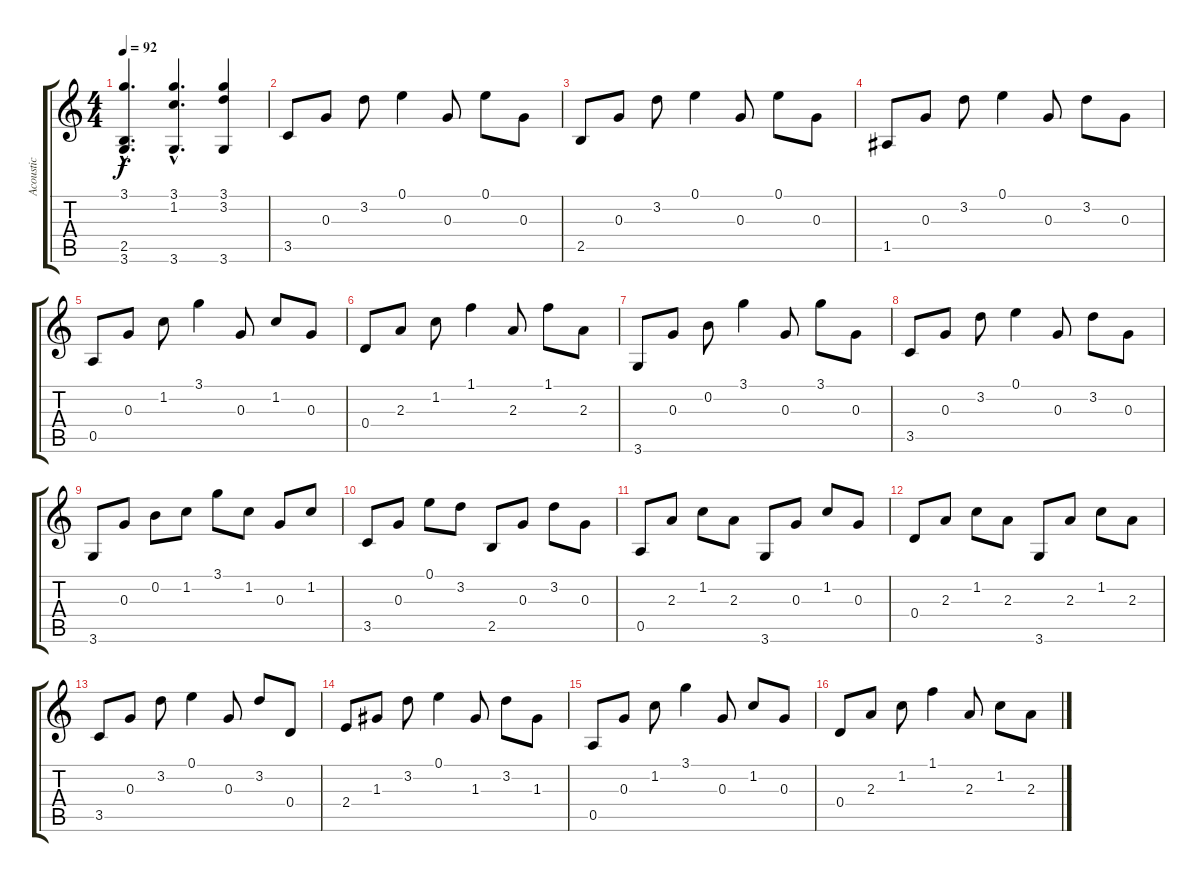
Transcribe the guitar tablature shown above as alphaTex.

\track ("Acoustic" "Acoustic") {instrument acousticguitarsteel}
\staff {score tabs}
\tuning (E4 B3 G3 D3 A2 E2) {hide}
\ts (4 4)
\tempo 92
\clef g2
\ks c
(3.1{hac} 2.5{hac} 3.6{hac}).4{d dy f} (3.1{hac} 1.2{hac} 3.6{hac}).4{d} (3.1 3.2 3.6).4 |
3.5.8 0.3.8 3.2.8 0.1.4 0.3.8 0.1.8 0.3.8 |
2.5.8 0.3.8 3.2.8 0.1.4 0.3.8 0.1.8 0.3.8 |
1.5.8 0.3.8 3.2.8 0.1.4 0.3.8 3.2.8 0.3.8 |
0.5.8 0.3.8 1.2.8 3.1.4 0.3.8 1.2.8 0.3.8 |
0.4.8 2.3.8 1.2.8 1.1.4 2.3.8 1.1.8 2.3.8 |
3.6.8 0.3.8 0.2.8 3.1.4 0.3.8 3.1.8 0.3.8 |
3.5.8 0.3.8 3.2.8 0.1.4 0.3.8 3.2.8 0.3.8 |
3.6.8 0.3.8 0.2.8 1.2.8 3.1.8 1.2.8 0.3.8 1.2.8 |
3.5.8 0.3.8 0.1.8 3.2.8 2.5.8 0.3.8 3.2.8 0.3.8 |
0.5.8 2.3.8 1.2.8 2.3.8 3.6.8 0.3.8 1.2.8 0.3.8 |
0.4.8 2.3.8 1.2.8 2.3.8 3.6.8 2.3.8 1.2.8 2.3.8 |
3.5.8 0.3.8 3.2.8 0.1.4 0.3.8 3.2.8 0.4.8 |
2.4.8 1.3.8 3.2.8 0.1.4 1.3.8 3.2.8 1.3.8 |
0.5.8 0.3.8 1.2.8 3.1.4 0.3.8 1.2.8 0.3.8 |
0.4.8 2.3.8 1.2.8 1.1.4 2.3.8 1.2.8 2.3.8
